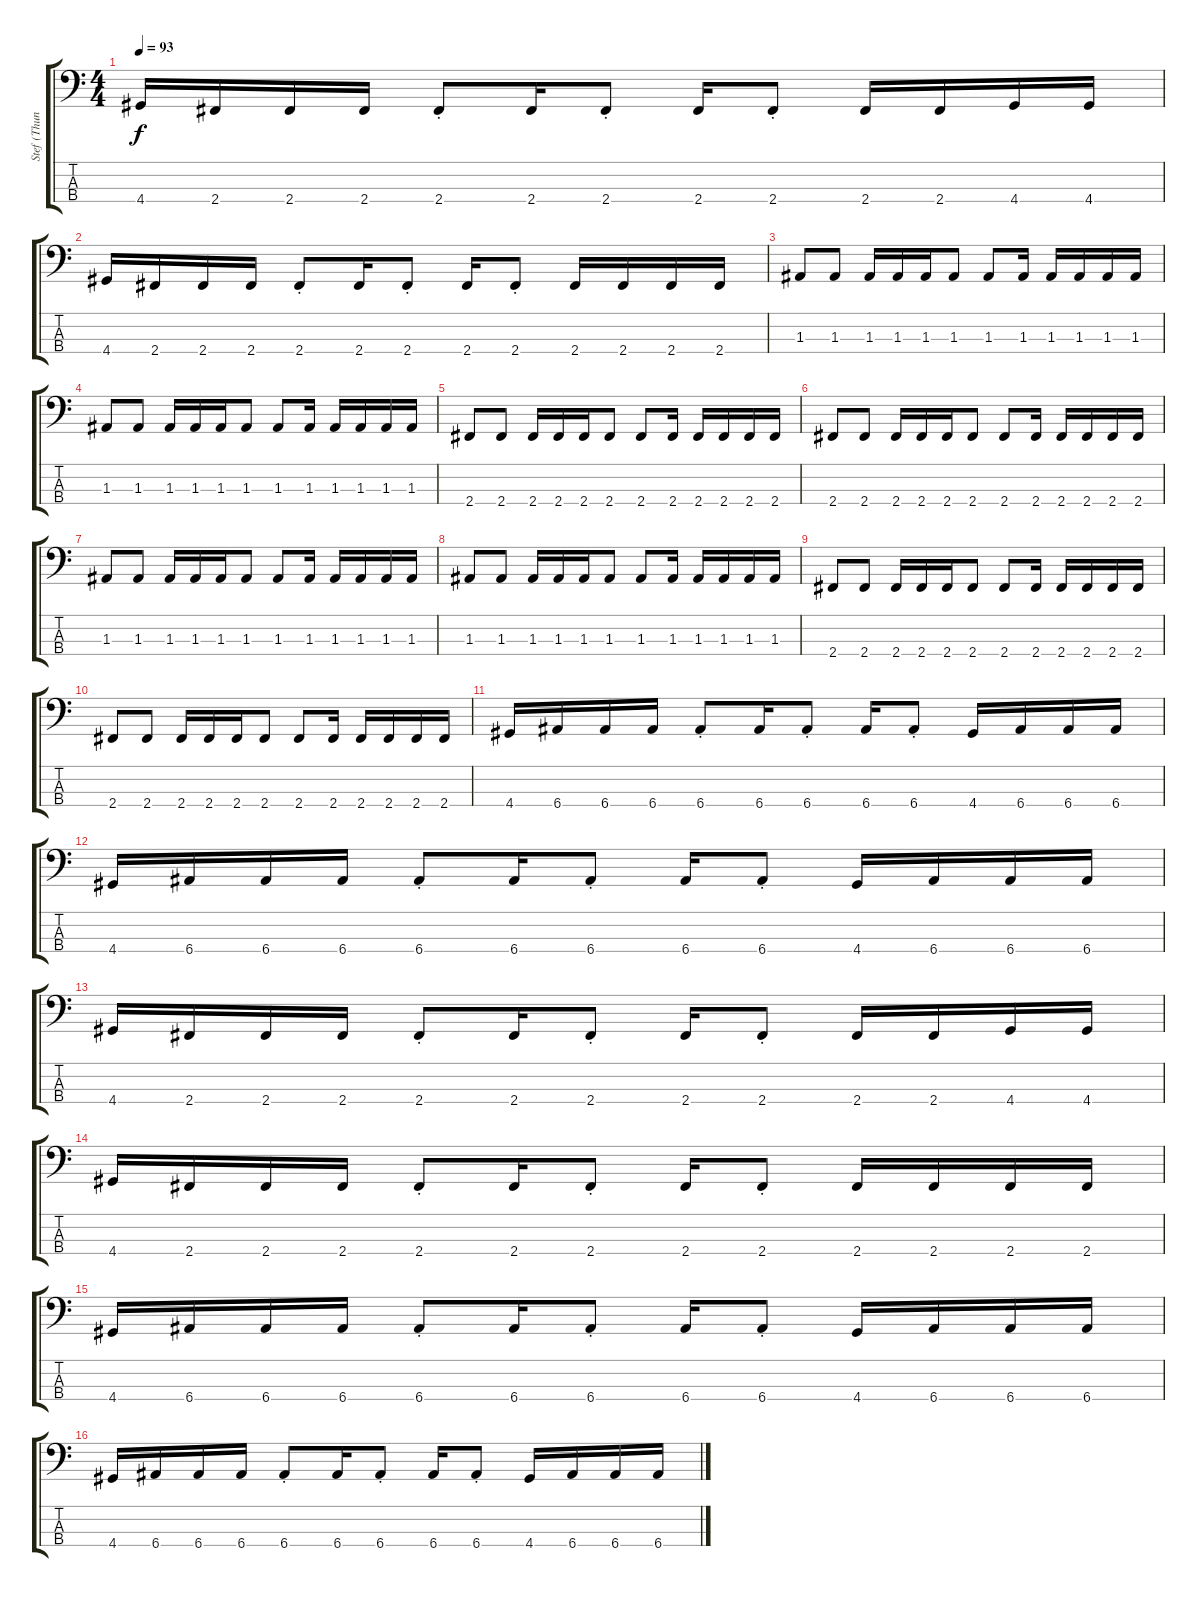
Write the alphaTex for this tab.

\track ("Stef (Thunderbird)" "Stef (Thun") {instrument electricbassfinger}
\staff {score tabs}
\tuning (G2 D2 A1 E1) {hide}
\ts (4 4)
\tempo 93
\clef f4
\ks c
4.4.16{dy f} 2.4.16 2.4.16 2.4.16 2.4{st}.8 2.4.16 2.4{st}.8 2.4.16 2.4{st}.8 2.4.16 2.4.16 4.4.16 4.4.16 |
4.4.16 2.4.16 2.4.16 2.4.16 2.4{st}.8 2.4.16 2.4{st}.8 2.4.16 2.4{st}.8 2.4.16 2.4.16 2.4.16 2.4.16 |
1.3.8 1.3.8 1.3.16 1.3.16 1.3.16 1.3.8 1.3.8 1.3.16 1.3.16 1.3.16 1.3.16 1.3.16 |
1.3.8 1.3.8 1.3.16 1.3.16 1.3.16 1.3.8 1.3.8 1.3.16 1.3.16 1.3.16 1.3.16 1.3.16 |
2.4.8 2.4.8 2.4.16 2.4.16 2.4.16 2.4.8 2.4.8 2.4.16 2.4.16 2.4.16 2.4.16 2.4.16 |
2.4.8 2.4.8 2.4.16 2.4.16 2.4.16 2.4.8 2.4.8 2.4.16 2.4.16 2.4.16 2.4.16 2.4.16 |
1.3.8 1.3.8 1.3.16 1.3.16 1.3.16 1.3.8 1.3.8 1.3.16 1.3.16 1.3.16 1.3.16 1.3.16 |
1.3.8 1.3.8 1.3.16 1.3.16 1.3.16 1.3.8 1.3.8 1.3.16 1.3.16 1.3.16 1.3.16 1.3.16 |
2.4.8 2.4.8 2.4.16 2.4.16 2.4.16 2.4.8 2.4.8 2.4.16 2.4.16 2.4.16 2.4.16 2.4.16 |
2.4.8 2.4.8 2.4.16 2.4.16 2.4.16 2.4.8 2.4.8 2.4.16 2.4.16 2.4.16 2.4.16 2.4.16 |
4.4.16 6.4.16 6.4.16 6.4.16 6.4{st}.8 6.4.16 6.4{st}.8 6.4.16 6.4{st}.8 4.4.16 6.4.16 6.4.16 6.4.16 |
4.4.16 6.4.16 6.4.16 6.4.16 6.4{st}.8 6.4.16 6.4{st}.8 6.4.16 6.4{st}.8 4.4.16 6.4.16 6.4.16 6.4.16 |
4.4.16 2.4.16 2.4.16 2.4.16 2.4{st}.8 2.4.16 2.4{st}.8 2.4.16 2.4{st}.8 2.4.16 2.4.16 4.4.16 4.4.16 |
4.4.16 2.4.16 2.4.16 2.4.16 2.4{st}.8 2.4.16 2.4{st}.8 2.4.16 2.4{st}.8 2.4.16 2.4.16 2.4.16 2.4.16 |
4.4.16 6.4.16 6.4.16 6.4.16 6.4{st}.8 6.4.16 6.4{st}.8 6.4.16 6.4{st}.8 4.4.16 6.4.16 6.4.16 6.4.16 |
4.4.16 6.4.16 6.4.16 6.4.16 6.4{st}.8 6.4.16 6.4{st}.8 6.4.16 6.4{st}.8 4.4.16 6.4.16 6.4.16 6.4.16
